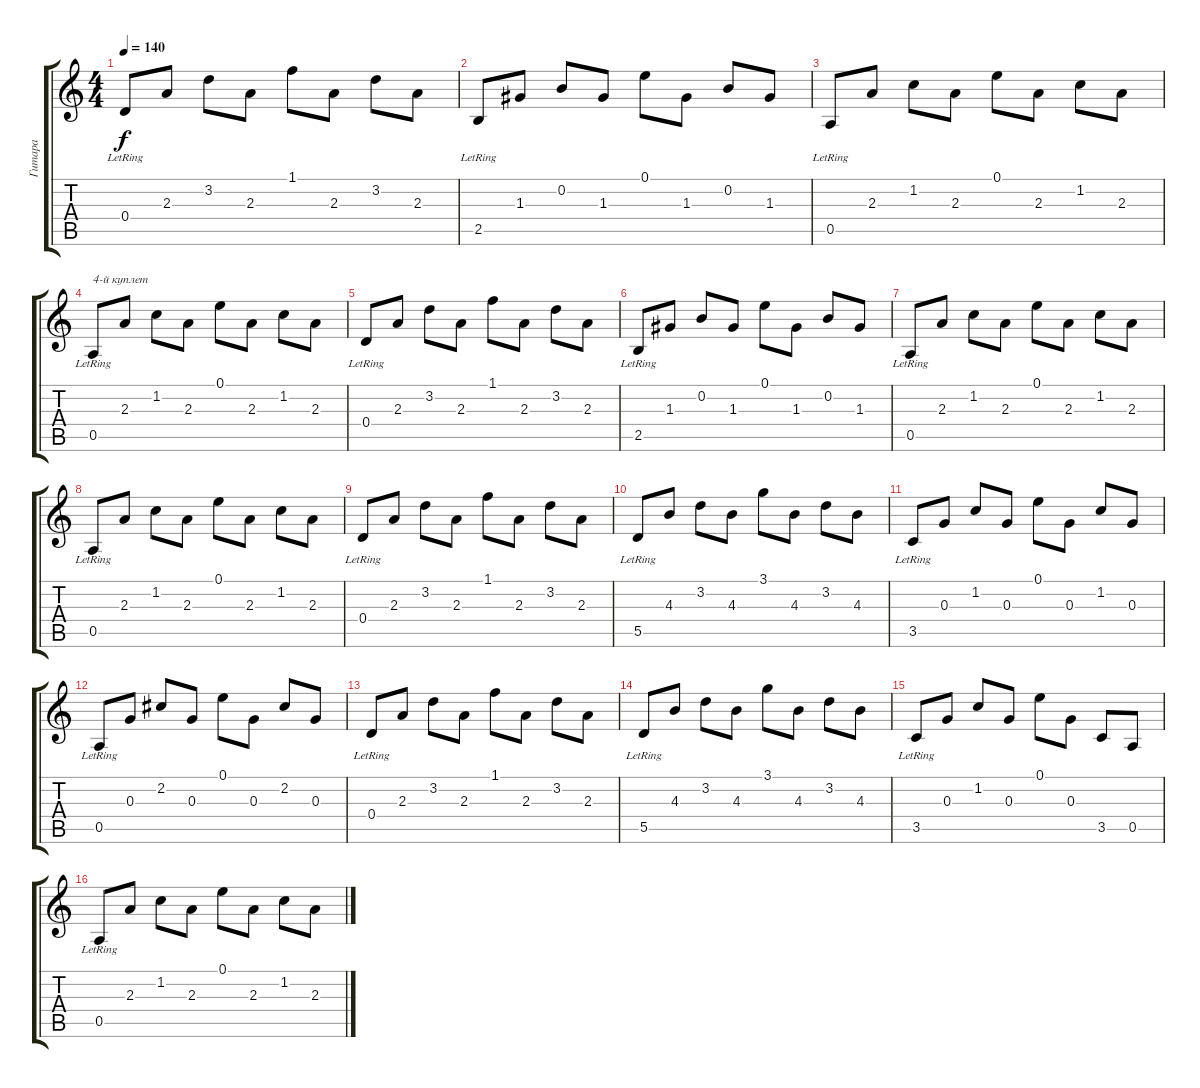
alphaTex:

\track ("Гитара" "Гитара") {instrument acousticguitarsteel}
\staff {score tabs}
\tuning (E4 B3 G3 D3 A2 E2) {hide}
\ts (4 4)
\tempo 140
\clef g2
\ks c
0.4{lr}.8{dy f} 2.3.8 3.2.8 2.3.8 1.1.8 2.3.8 3.2.8 2.3.8 |
2.5{lr}.8 1.3.8 0.2.8 1.3.8 0.1.8 1.3.8 0.2.8 1.3.8 |
0.5{lr}.8 2.3.8 1.2.8 2.3.8 0.1.8 2.3.8 1.2.8 2.3.8 |
0.5{lr}.8{txt "4-й куплет"} 2.3.8 1.2.8 2.3.8 0.1.8 2.3.8 1.2.8 2.3.8 |
0.4{lr}.8 2.3.8 3.2.8 2.3.8 1.1.8 2.3.8 3.2.8 2.3.8 |
2.5{lr}.8 1.3.8 0.2.8 1.3.8 0.1.8 1.3.8 0.2.8 1.3.8 |
0.5{lr}.8 2.3.8 1.2.8 2.3.8 0.1.8 2.3.8 1.2.8 2.3.8 |
0.5{lr}.8 2.3.8 1.2.8 2.3.8 0.1.8 2.3.8 1.2.8 2.3.8 |
0.4{lr}.8 2.3.8 3.2.8 2.3.8 1.1.8 2.3.8 3.2.8 2.3.8 |
5.5{lr}.8 4.3.8 3.2.8 4.3.8 3.1.8 4.3.8 3.2.8 4.3.8 |
3.5{lr}.8 0.3.8 1.2.8 0.3.8 0.1.8 0.3.8 1.2.8 0.3.8 |
0.5{lr}.8 0.3.8 2.2.8 0.3.8 0.1.8 0.3.8 2.2.8 0.3.8 |
0.4{lr}.8 2.3.8 3.2.8 2.3.8 1.1.8 2.3.8 3.2.8 2.3.8 |
5.5{lr}.8 4.3.8 3.2.8 4.3.8 3.1.8 4.3.8 3.2.8 4.3.8 |
3.5{lr}.8 0.3.8 1.2.8 0.3.8 0.1.8 0.3.8 3.5.8 0.5.8 |
0.5{lr}.8 2.3.8 1.2.8 2.3.8 0.1.8 2.3.8 1.2.8 2.3.8
